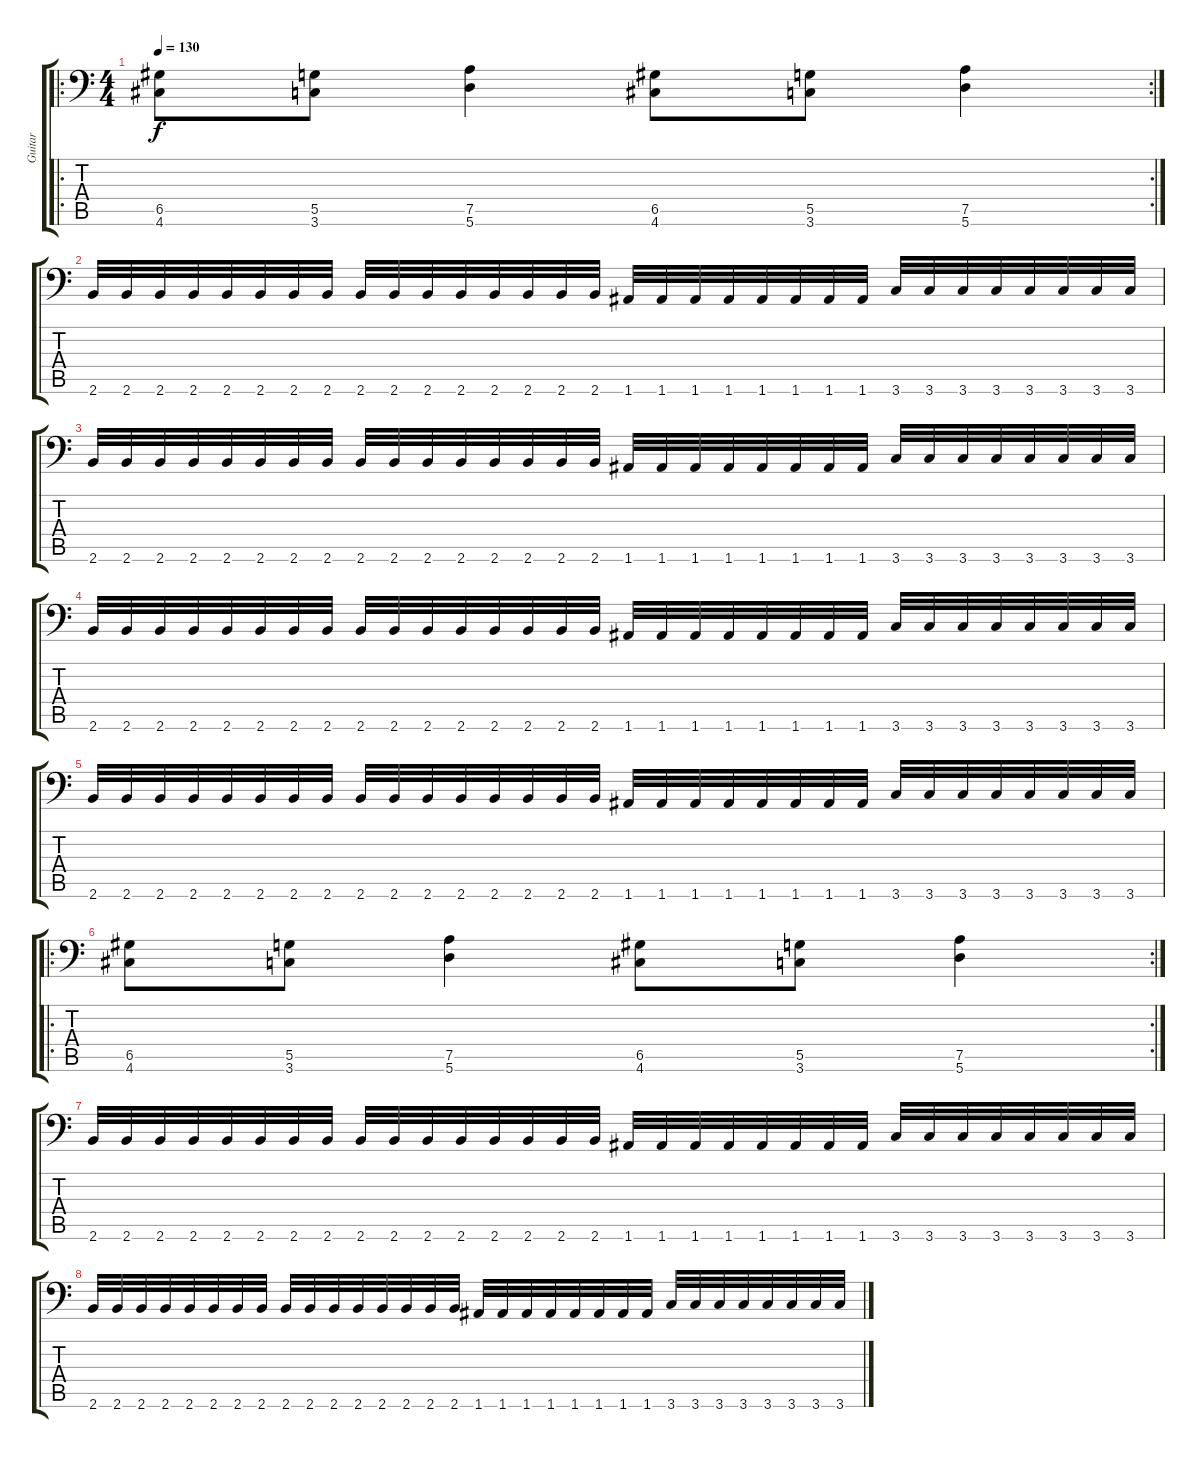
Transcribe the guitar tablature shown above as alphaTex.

\track ("Guitar" "Guitar") {instrument distortionguitar}
\staff {score tabs}
\tuning (A3 E3 C3 G2 D2 A1) {hide}
\ro
\rc 2
\ts (4 4)
\tempo 130
\clef f4
\ks c
(6.5 4.6).8{dy f instrument distortionguitar} (5.5 3.6).8 (7.5 5.6).4 (6.5 4.6).8 (5.5 3.6).8 (7.5 5.6).4 |
2.6.32 2.6.32 2.6.32 2.6.32 2.6.32 2.6.32 2.6.32 2.6.32 2.6.32 2.6.32 2.6.32 2.6.32 2.6.32 2.6.32 2.6.32 2.6.32 1.6.32 1.6.32 1.6.32 1.6.32 1.6.32 1.6.32 1.6.32 1.6.32 3.6.32 3.6.32 3.6.32 3.6.32 3.6.32 3.6.32 3.6.32 3.6.32 |
2.6.32 2.6.32 2.6.32 2.6.32 2.6.32 2.6.32 2.6.32 2.6.32 2.6.32 2.6.32 2.6.32 2.6.32 2.6.32 2.6.32 2.6.32 2.6.32 1.6.32 1.6.32 1.6.32 1.6.32 1.6.32 1.6.32 1.6.32 1.6.32 3.6.32 3.6.32 3.6.32 3.6.32 3.6.32 3.6.32 3.6.32 3.6.32 |
2.6.32 2.6.32 2.6.32 2.6.32 2.6.32 2.6.32 2.6.32 2.6.32 2.6.32 2.6.32 2.6.32 2.6.32 2.6.32 2.6.32 2.6.32 2.6.32 1.6.32 1.6.32 1.6.32 1.6.32 1.6.32 1.6.32 1.6.32 1.6.32 3.6.32 3.6.32 3.6.32 3.6.32 3.6.32 3.6.32 3.6.32 3.6.32 |
2.6.32 2.6.32 2.6.32 2.6.32 2.6.32 2.6.32 2.6.32 2.6.32 2.6.32 2.6.32 2.6.32 2.6.32 2.6.32 2.6.32 2.6.32 2.6.32 1.6.32 1.6.32 1.6.32 1.6.32 1.6.32 1.6.32 1.6.32 1.6.32 3.6.32 3.6.32 3.6.32 3.6.32 3.6.32 3.6.32 3.6.32 3.6.32 |
\ro
\rc 2
(6.5 4.6).8 (5.5 3.6).8 (7.5 5.6).4 (6.5 4.6).8 (5.5 3.6).8 (7.5 5.6).4 |
2.6.32 2.6.32 2.6.32 2.6.32 2.6.32 2.6.32 2.6.32 2.6.32 2.6.32 2.6.32 2.6.32 2.6.32 2.6.32 2.6.32 2.6.32 2.6.32 1.6.32 1.6.32 1.6.32 1.6.32 1.6.32 1.6.32 1.6.32 1.6.32 3.6.32 3.6.32 3.6.32 3.6.32 3.6.32 3.6.32 3.6.32 3.6.32 |
2.6.32 2.6.32 2.6.32 2.6.32 2.6.32 2.6.32 2.6.32 2.6.32 2.6.32 2.6.32 2.6.32 2.6.32 2.6.32 2.6.32 2.6.32 2.6.32 1.6.32 1.6.32 1.6.32 1.6.32 1.6.32 1.6.32 1.6.32 1.6.32 3.6.32 3.6.32 3.6.32 3.6.32 3.6.32 3.6.32 3.6.32 3.6.32
